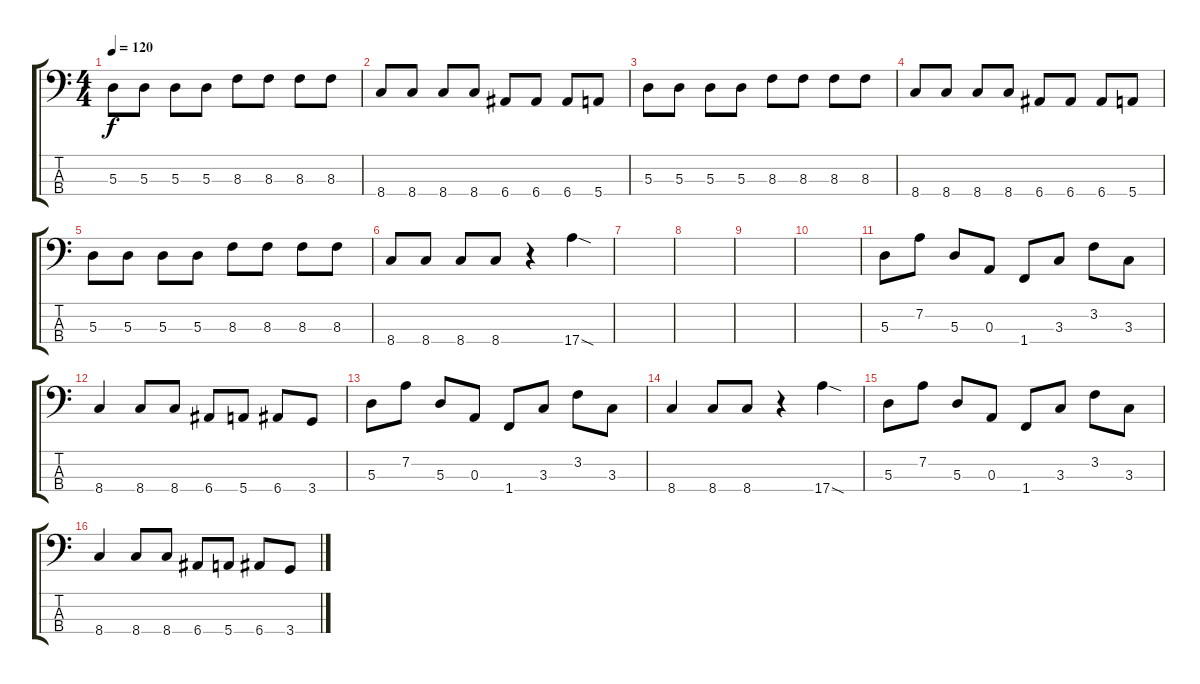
\track "" {instrument electricbassfinger}
\staff {score tabs}
\tuning (G2 D2 A1 E1) {hide}
\ts (4 4)
\tempo 120
\clef f4
\ks c
5.3.8{dy f} 5.3.8 5.3.8 5.3.8 8.3.8 8.3.8 8.3.8 8.3.8 |
8.4.8 8.4.8 8.4.8 8.4.8 6.4.8 6.4.8 6.4.8 5.4.8 |
5.3.8 5.3.8 5.3.8 5.3.8 8.3.8 8.3.8 8.3.8 8.3.8 |
8.4.8 8.4.8 8.4.8 8.4.8 6.4.8 6.4.8 6.4.8 5.4.8 |
5.3.8 5.3.8 5.3.8 5.3.8 8.3.8 8.3.8 8.3.8 8.3.8 |
8.4.8 8.4.8 8.4.8 8.4.8 r.4 17.4{sod}.4 |
|
|
|
|
5.3.8 7.2.8 5.3.8 0.3.8 1.4.8 3.3.8 3.2.8 3.3.8 |
8.4.4 8.4.8 8.4.8 6.4.8 5.4.8 6.4.8 3.4.8 |
5.3.8 7.2.8 5.3.8{txt ""} 0.3.8 1.4.8 3.3.8 3.2.8 3.3.8 |
8.4.4 8.4.8 8.4.8 r.4 17.4{sod}.4 |
5.3.8 7.2.8 5.3.8 0.3.8 1.4.8 3.3.8 3.2.8 3.3.8 |
8.4.4 8.4.8 8.4.8 6.4.8 5.4.8 6.4.8 3.4.8
